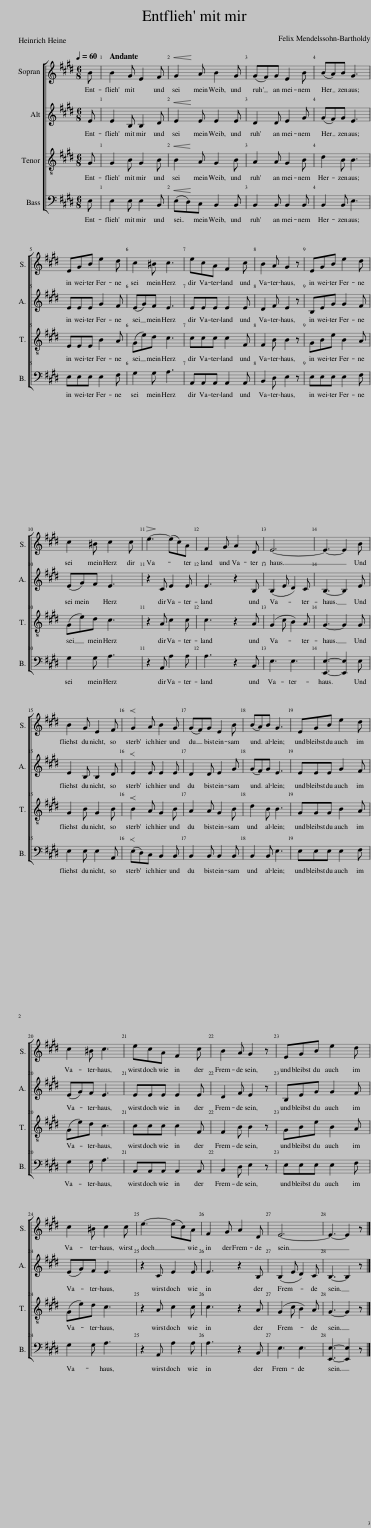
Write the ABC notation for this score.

X:1
%%score [ 1 2 3 4 ]
L:1/8
Q:1/4=60
M:6/8
I:linebreak $
K:E
V:1 treble
V:2 treble
V:3 treble-8
V:4 bass
V:1
 B |[Q:1/4=120] B2 G E2 F |!<(! G2 A B2 G!<)! | (GF)G E2 B | (BA)B G3 |$ %5
 EGB e2 d | c2 ^B c3 | ecA F2 c | B2 A G2 z | EGB e2 d |$ %10
 c2 ^B c2 c |!>(! e3- (ec)A!>)! | F2 G A2 D | E6- | E3- E2 B |$ %15
 B2 G E2 F |!<(! G2 A B2 G!<)! | (GF)G E2 B | (BA)B G3 | EGB e2 d |$ %20
 c2 ^B c3 | ecA F2 c | B2 A G2 z | EGB e2 d |$ c2 ^B c2 c | %25
 e3- (ec)A | F2 G A2 D | E6- | E3- E2 z |] %29
V:2
 E | E2 B, B,2 D |!<(! E2 E E2 E!<)! | D2 D E2 G | (GF)G E3 |$ %5
 EEE G2 F | (EG)F E3 | EEE E2 E | D2 F E2 z | B,EG G2 F |$ %10
 (EG)F E3 | z2 C E2 E | E3 z2 B, | (B,2 E D2) C | B,3- B,2 E |$ %15
 E2 B, B,2 D |!<(! E2 E E2 E!<)! | D2 D E2 G | (GF)G E3 | EEE G2 F |$ %20
 (EG)F E3 | EEE E2 E | D2 F E2 z | B,EG G2 F |$ (EG)F E3 | %25
 z2 C E2 E | E3 z2 B, | (B,2 E) D2 C | B,3- B,2 z |] %29
V:3
 G | G2 B G2 B |!<(! B2 A G2 B!<)! | A2 A G2 B | d2 B B3 |$ %5
 EEE B2 A | (Ge)d c3 | ccc c2 F | F2 B B2 z | GBe B2 A |$ %10
 (Ge)d c3 | z2 A c2 c | c3 z2 A | (G2 c) B2 A | G3- G2 G |$ %15
 G2 B G2 B |!<(! B2 A G2 B!<)! | A2 A G2 B | d2 B B3 | GGG B2 A |$ %20
 (Ge)d c3 | ccc c2 F | F2 B B2 z | GBe B2 A |$ (Ge)d c3 | %25
 z2 A c2 c | c3 z2 A | (G2 c) B2 A | G3- G2 z |] %29
V:4
 E, | E,2 E, E,2 B,, |!<(! (E,D,)C, B,,2 B,,!<)! | B,,2 B,, B,,2 B,, | B,,2 B,, E,3 |$ %5
 E,E,E, E,2 F, | G,2 G, A,3 | A,,A,,A,, A,,2 A,, | B,,2 D, E,2 z | E,E,E, E,2 F, |$ %10
 G,2 G, A,3 | z2 A,, A,2 A, | A,3 z2 B,, | E,3 E,3 | [E,,E,]3- [E,,E,]2 E, |$ %15
 E,2 E, E,2 A,, |!<(! (E,D,)C, B,,2 B,,!<)! | B,,2 B,, B,,2 B,, | B,,2 B,, E,3 | E,E,E, E,2 F, |$ %20
 G,2 G, A,3 | A,,A,,A,, A,,2 A,, | B,,2 D, E,2 z | E,E,E, E,2 F, |$ G,2 G, A,3 | %25
 z2 A,, A,2 A, | A,3 z2 B,, | E,3 E,3 | [E,,E,]3- [E,,E,]2 z |] %29
